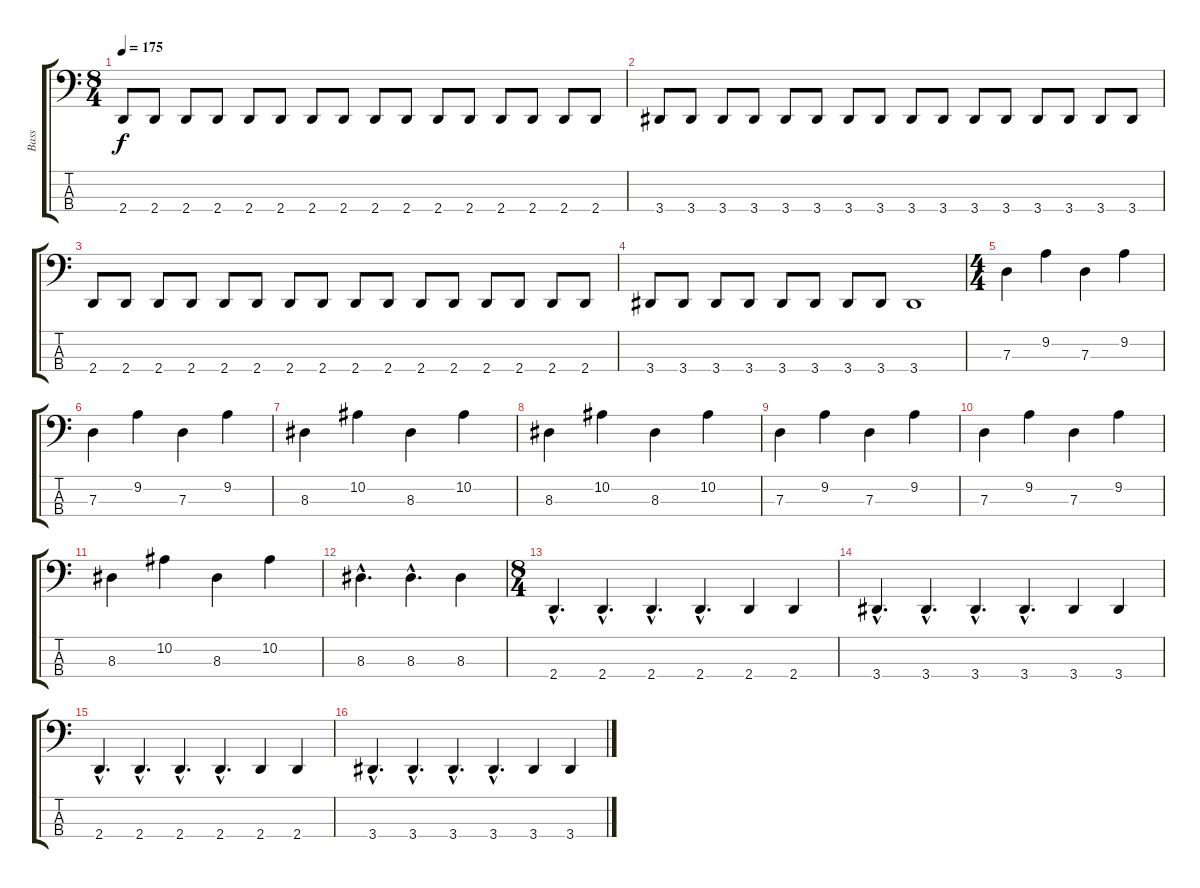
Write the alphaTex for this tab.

\track ("Bass" "Bass") {instrument electricbasspick}
\staff {score tabs}
\tuning (F2 C2 G1 C1) {hide}
\ts (8 4)
\tempo 175
\clef f4
\ks c
2.4.8{dy f} 2.4.8 2.4.8 2.4.8 2.4.8 2.4.8 2.4.8 2.4.8 2.4.8 2.4.8 2.4.8 2.4.8 2.4.8 2.4.8 2.4.8 2.4.8 |
3.4.8 3.4.8 3.4.8 3.4.8 3.4.8 3.4.8 3.4.8 3.4.8 3.4.8 3.4.8 3.4.8 3.4.8 3.4.8 3.4.8 3.4.8 3.4.8 |
2.4.8 2.4.8 2.4.8 2.4.8 2.4.8 2.4.8 2.4.8 2.4.8 2.4.8 2.4.8 2.4.8 2.4.8 2.4.8 2.4.8 2.4.8 2.4.8 |
3.4.8 3.4.8 3.4.8 3.4.8 3.4.8 3.4.8 3.4.8 3.4.8 3.4.1 |
\ts (4 4)
7.3.4 9.2.4 7.3.4 9.2.4 |
7.3.4 9.2.4 7.3.4 9.2.4 |
8.3.4 10.2.4 8.3.4 10.2.4 |
8.3.4 10.2.4 8.3.4 10.2.4 |
7.3.4 9.2.4 7.3.4 9.2.4 |
7.3.4 9.2.4 7.3.4 9.2.4 |
8.3.4 10.2.4 8.3.4 10.2.4 |
8.3{hac}.4{d} 8.3{hac}.4{d} 8.3.4 |
\ts (8 4)
2.4{hac}.4{d} 2.4{hac}.4{d} 2.4{hac}.4{d} 2.4{hac}.4{d} 2.4.4 2.4.4 |
3.4{hac}.4{d} 3.4{hac}.4{d} 3.4{hac}.4{d} 3.4{hac}.4{d} 3.4.4 3.4.4 |
2.4{hac}.4{d} 2.4{hac}.4{d} 2.4{hac}.4{d} 2.4{hac}.4{d} 2.4.4 2.4.4 |
3.4{hac}.4{d} 3.4{hac}.4{d} 3.4{hac}.4{d} 3.4{hac}.4{d} 3.4.4 3.4.4
